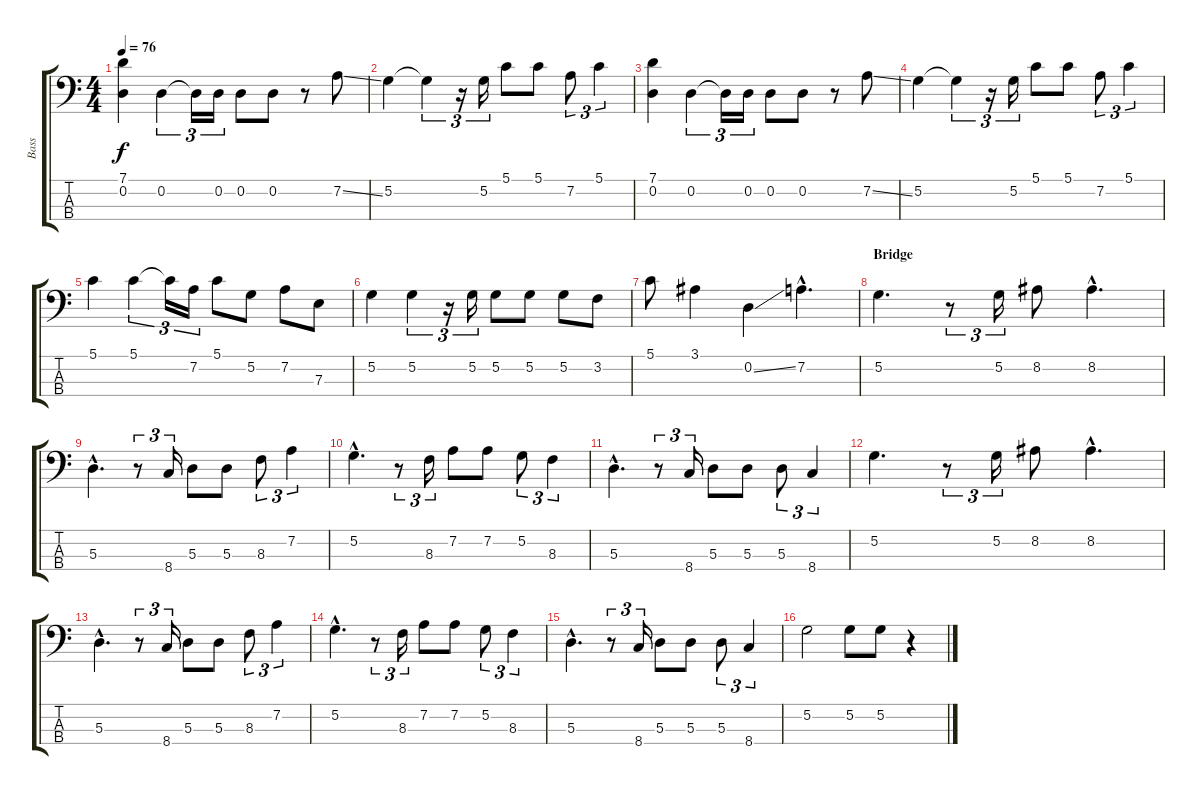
\track ("Bass" "Bass") {instrument electricbassfinger}
\staff {score tabs}
\tuning (G2 D2 A1 E1) {hide}
\ts (4 4)
\tempo 76
\clef f4
\ks c
(7.1 0.2).4{dy f} 0.2.4{tu (3 2)} 0.2{t}.16{tu (3 2)} 0.2.16{tu (3 2)} 0.2.8 0.2.8 r.8 7.2{ss}.8 |
5.2.4 5.2{t}.4{tu (3 2)} r.16{tu (3 2)} 5.2.16{tu (3 2)} 5.1.8 5.1.8 7.2.8{tu (3 2)} 5.1.4{tu (3 2)} |
(7.1 0.2).4 0.2.4{tu (3 2)} 0.2{t}.16{tu (3 2)} 0.2.16{tu (3 2)} 0.2.8 0.2.8 r.8 7.2{ss}.8 |
5.2.4 5.2{t}.4{tu (3 2)} r.16{tu (3 2)} 5.2.16{tu (3 2)} 5.1.8 5.1.8 7.2.8{tu (3 2)} 5.1.4{tu (3 2)} |
5.1.4 5.1.4{tu (3 2)} 5.1{t}.16{tu (3 2)} 7.2.16{tu (3 2)} 5.1.8 5.2.8 7.2.8 7.3.8 |
5.2.4 5.2.4{tu (3 2)} r.16{tu (3 2)} 5.2.16{tu (3 2)} 5.2.8 5.2.8 5.2.8 3.2.8 |
5.1.8 3.1.4 0.2{ss}.4 7.2{hac}.4{d} |
\section ("" "Bridge")
5.2.4{d} r.8{tu (3 2)} 5.2.16{tu (3 2)} 8.2.8 8.2{hac}.4{d} |
5.3{hac}.4{d} r.8{tu (3 2)} 8.4.16{tu (3 2)} 5.3.8 5.3.8 8.3.8{tu (3 2)} 7.2.4{tu (3 2)} |
5.2{hac}.4{d} r.8{tu (3 2)} 8.3.16{tu (3 2)} 7.2.8 7.2.8 5.2.8{tu (3 2)} 8.3.4{tu (3 2)} |
5.3{hac}.4{d} r.8{tu (3 2)} 8.4.16{tu (3 2)} 5.3.8 5.3.8 5.3.8{tu (3 2)} 8.4.4{tu (3 2)} |
5.2.4{d} r.8{tu (3 2)} 5.2.16{tu (3 2)} 8.2.8 8.2{hac}.4{d} |
5.3{hac}.4{d} r.8{tu (3 2)} 8.4.16{tu (3 2)} 5.3.8 5.3.8 8.3.8{tu (3 2)} 7.2.4{tu (3 2)} |
5.2{hac}.4{d} r.8{tu (3 2)} 8.3.16{tu (3 2)} 7.2.8 7.2.8 5.2.8{tu (3 2)} 8.3.4{tu (3 2)} |
5.3{hac}.4{d} r.8{tu (3 2)} 8.4.16{tu (3 2)} 5.3.8 5.3.8 5.3.8{tu (3 2)} 8.4.4{tu (3 2)} |
5.2.2 5.2.8 5.2.8 r.4
